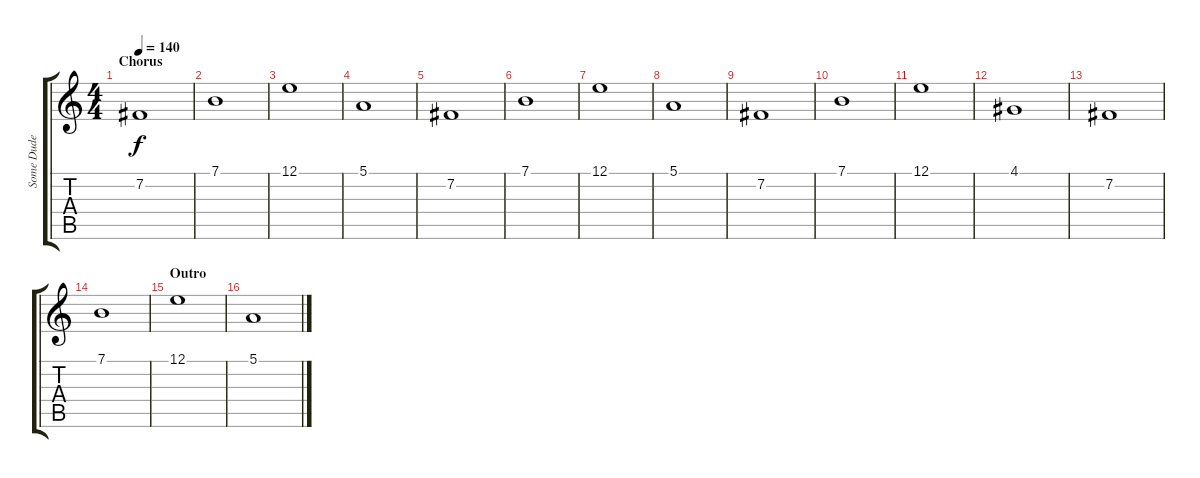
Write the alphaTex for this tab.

\track ("Some Dude II (Strings)" "Some Dude ") {instrument stringensemble1}
\staff {score tabs}
\tuning (E4 B3 G3 D3 A2 E2) {hide}
\ts (4 4)
\section ("" "Chorus")
\tempo 140
\clef g2
\ks c
7.2.1{dy f} |
7.1.1 |
12.1.1 |
5.1.1 |
7.2.1 |
7.1.1 |
12.1.1 |
5.1.1 |
7.2.1 |
7.1.1 |
12.1.1 |
4.1.1 |
7.2.1 |
7.1.1 |
\section ("" "Outro")
12.1.1 |
5.1.1
